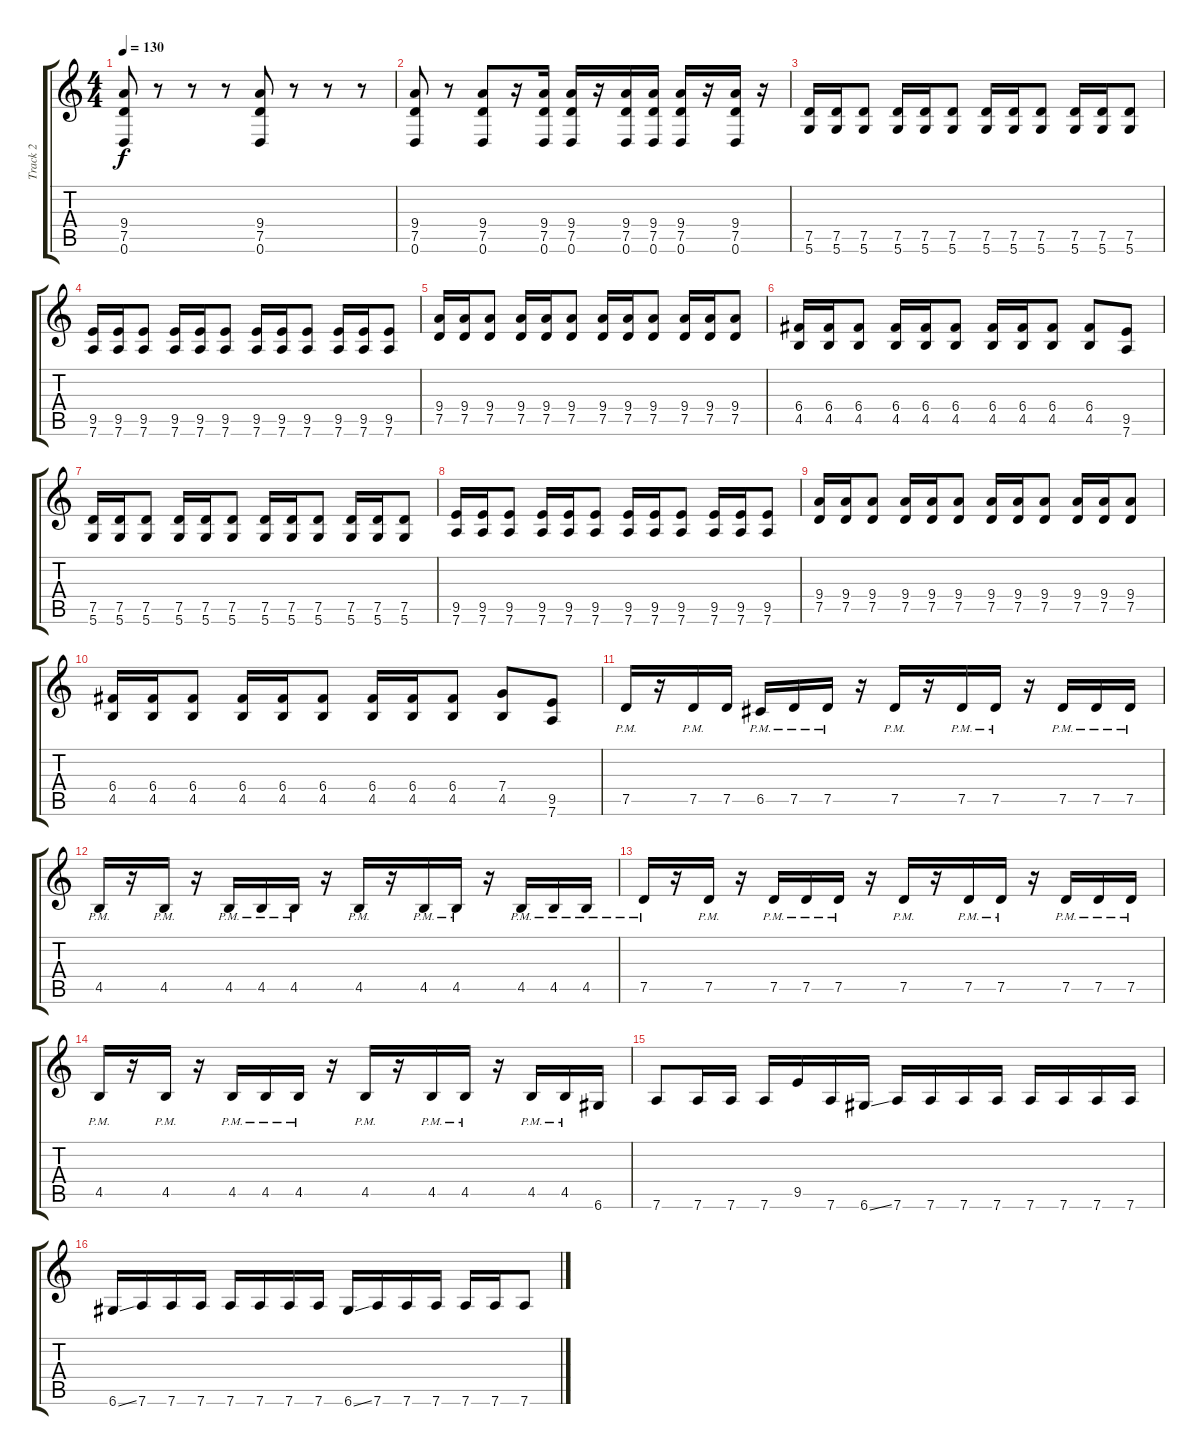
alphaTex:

\track ("Track 2" "Track 2") {instrument distortionguitar}
\staff {score tabs}
\tuning (D4 A3 F3 C3 G2 D2) {hide}
\ts (4 4)
\tempo 130
\clef g2
\ks c
(9.4 7.5 0.6).8{dy f} r.8 r.8 r.8 (9.4 7.5 0.6).8 r.8 r.8 r.8 |
(9.4 7.5 0.6).8 r.8 (9.4 7.5 0.6).8 r.16 (9.4 7.5 0.6).16 (9.4 7.5 0.6).16 r.16 (9.4 7.5 0.6).16 (9.4 7.5 0.6).16 (9.4 7.5 0.6).16 r.16 (9.4 7.5 0.6).16 r.16 |
(7.5 5.6).16 (7.5 5.6).16 (7.5 5.6).8 (7.5 5.6).16 (7.5 5.6).16 (7.5 5.6).8 (7.5 5.6).16 (7.5 5.6).16 (7.5 5.6).8 (7.5 5.6).16 (7.5 5.6).16 (7.5 5.6).8 |
(9.5 7.6).16 (9.5 7.6).16 (9.5 7.6).8 (9.5 7.6).16 (9.5 7.6).16 (9.5 7.6).8 (9.5 7.6).16 (9.5 7.6).16 (9.5 7.6).8 (9.5 7.6).16 (9.5 7.6).16 (9.5 7.6).8 |
(9.4 7.5).16 (9.4 7.5).16 (9.4 7.5).8 (9.4 7.5).16 (9.4 7.5).16 (9.4 7.5).8 (9.4 7.5).16 (9.4 7.5).16 (9.4 7.5).8 (9.4 7.5).16 (9.4 7.5).16 (9.4 7.5).8 |
(6.4 4.5).16 (6.4 4.5).16 (6.4 4.5).8 (6.4 4.5).16 (6.4 4.5).16 (6.4 4.5).8 (6.4 4.5).16 (6.4 4.5).16 (6.4 4.5).8 (6.4 4.5).8 (9.5 7.6).8 |
(7.5 5.6).16 (7.5 5.6).16 (7.5 5.6).8 (7.5 5.6).16 (7.5 5.6).16 (7.5 5.6).8 (7.5 5.6).16 (7.5 5.6).16 (7.5 5.6).8 (7.5 5.6).16 (7.5 5.6).16 (7.5 5.6).8 |
(9.5 7.6).16 (9.5 7.6).16 (9.5 7.6).8 (9.5 7.6).16 (9.5 7.6).16 (9.5 7.6).8 (9.5 7.6).16 (9.5 7.6).16 (9.5 7.6).8 (9.5 7.6).16 (9.5 7.6).16 (9.5 7.6).8 |
(9.4 7.5).16 (9.4 7.5).16 (9.4 7.5).8 (9.4 7.5).16 (9.4 7.5).16 (9.4 7.5).8 (9.4 7.5).16 (9.4 7.5).16 (9.4 7.5).8 (9.4 7.5).16 (9.4 7.5).16 (9.4 7.5).8 |
(6.4 4.5).16 (6.4 4.5).16 (6.4 4.5).8 (6.4 4.5).16 (6.4 4.5).16 (6.4 4.5).8 (6.4 4.5).16 (6.4 4.5).16 (6.4 4.5).8 (7.4 4.5).8 (9.5 7.6).8 |
7.5{pm}.16 r.16 7.5{pm}.16 7.5.16 6.5{pm}.16 7.5{pm}.16 7.5{pm}.16 r.16 7.5{pm}.16 r.16 7.5{pm}.16 7.5{pm}.16 r.16 7.5{pm}.16 7.5{pm}.16 7.5{pm}.16 |
4.5{pm}.16 r.16 4.5{pm}.16 r.16 4.5{pm}.16 4.5{pm}.16 4.5{pm}.16 r.16 4.5{pm}.16 r.16 4.5{pm}.16 4.5{pm}.16 r.16 4.5{pm}.16 4.5{pm}.16 4.5{pm}.16 |
7.5{pm}.16 r.16 7.5{pm}.16 r.16 7.5{pm}.16 7.5{pm}.16 7.5{pm}.16 r.16 7.5{pm}.16 r.16 7.5{pm}.16 7.5{pm}.16 r.16 7.5{pm}.16 7.5{pm}.16 7.5{pm}.16 |
4.5{pm}.16 r.16 4.5{pm}.16 r.16 4.5{pm}.16 4.5{pm}.16 4.5{pm}.16 r.16 4.5{pm}.16 r.16 4.5{pm}.16 4.5{pm}.16 r.16 4.5{pm}.16 4.5{pm}.16 6.6.16 |
7.6.8 7.6.16 7.6.16 7.6.16 9.5.16 7.6.16 6.6{ss}.16 7.6.16 7.6.16 7.6.16 7.6.16 7.6.16 7.6.16 7.6.16 7.6.16 |
6.6{ss}.16 7.6.16 7.6.16 7.6.16 7.6.16 7.6.16 7.6.16 7.6.16 6.6{ss}.16 7.6.16 7.6.16 7.6.16 7.6.16 7.6.16 7.6{ss}.8
